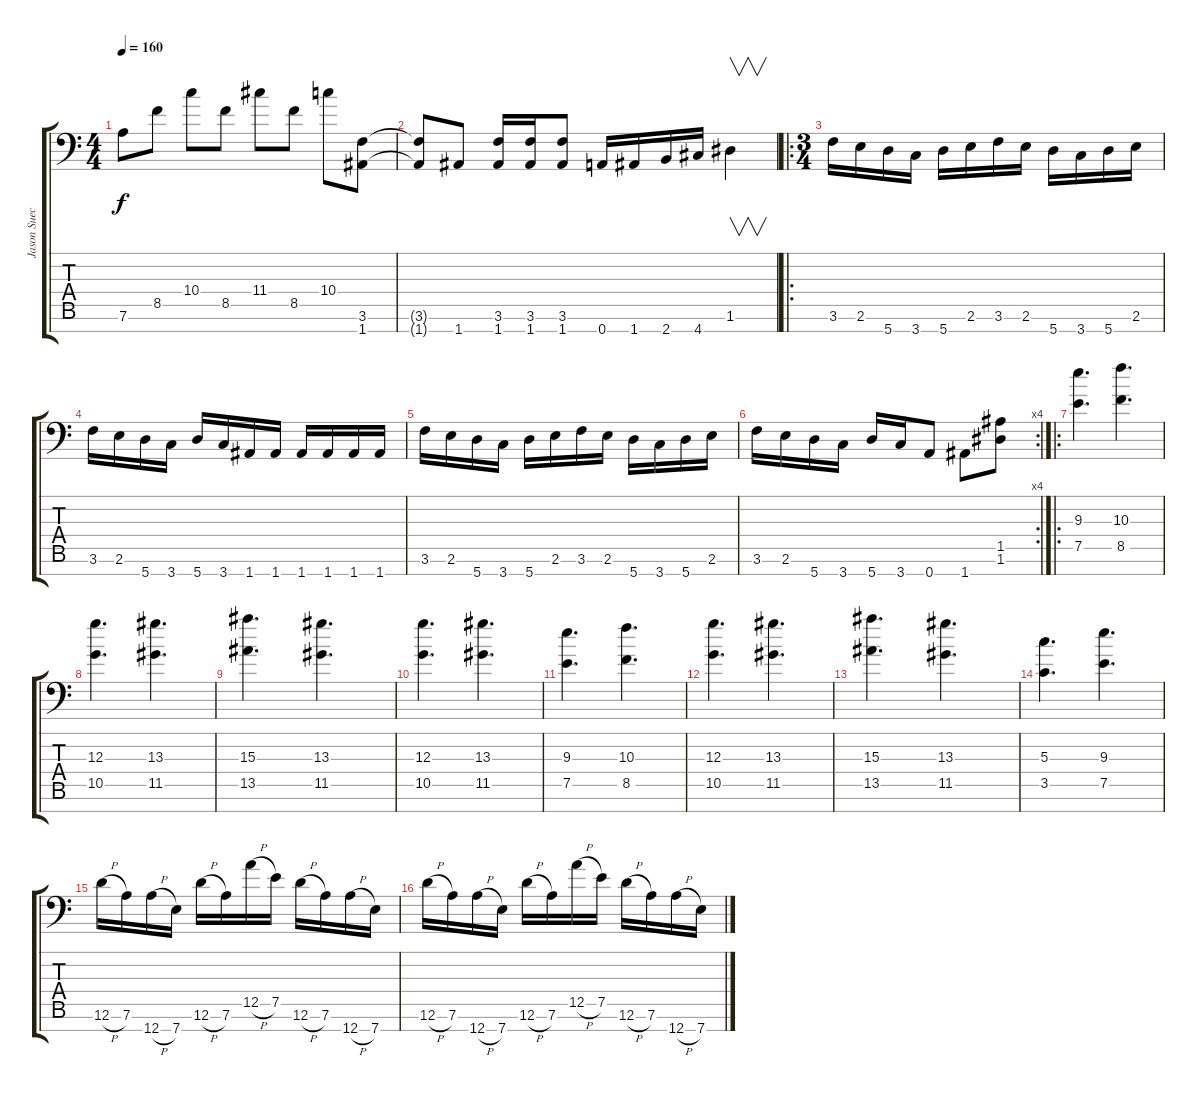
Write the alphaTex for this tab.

\track ("Jason Suecof" "Jason Suec") {instrument distortionguitar}
\staff {score tabs}
\tuning (E4 B3 G3 D3 A2 D2 A1) {hide}
\ts (4 4)
\tempo 160
\clef f4
\ks c
7.6.8{dy f} 8.5.8 10.4.8 8.5.8 11.4.8 8.5.8 10.4.8 (3.6 1.7).8 |
(3.6{t} 1.7{t}).8 1.7.8 (3.6 1.7).16 (3.6 1.7).16 (3.6 1.7).8 0.7.16 1.7.16 2.7.16 4.7.16 1.6.4{v} |
\ro
\ts (3 4)
3.6.16 2.6.16 5.7.16 3.7.16 5.7.16 2.6.16 3.6.16 2.6.16 5.7.16 3.7.16 5.7.16 2.6.16 |
3.6.16 2.6.16 5.7.16 3.7.16 5.7.16 3.7.16 1.7.16 1.7.16 1.7.16 1.7.16 1.7.16 1.7.16 |
3.6.16 2.6.16 5.7.16 3.7.16 5.7.16 2.6.16 3.6.16 2.6.16 5.7.16 3.7.16 5.7.16 2.6.16 |
\rc 4
3.6.16 2.6.16 5.7.16 3.7.16 5.7.16 3.7.16 0.7.8 1.7.8 (1.5 1.6).8 |
\ro
(9.3 7.5).4{d} (10.3 8.5).4{d} |
(12.3 10.5).4{d} (13.3 11.5).4{d} |
(15.3 13.5).4{d} (13.3 11.5).4{d} |
(12.3 10.5).4{d} (13.3 11.5).4{d} |
(9.3 7.5).4{d} (10.3 8.5).4{d} |
(12.3 10.5).4{d} (13.3 11.5).4{d} |
(15.3 13.5).4{d} (13.3 11.5).4{d} |
(5.3 3.5).4{d} (9.3 7.5).4{d} |
12.6{h}.16 7.6.16 12.7{h}.16 7.7.16 12.6{h}.16 7.6.16 12.5{h}.16 7.5.16 12.6{h}.16 7.6.16 12.7{h}.16 7.7.16 |
12.6{h}.16 7.6.16 12.7{h}.16 7.7.16 12.6{h}.16 7.6.16 12.5{h}.16 7.5.16 12.6{h}.16 7.6.16 12.7{h}.16 7.7.16
